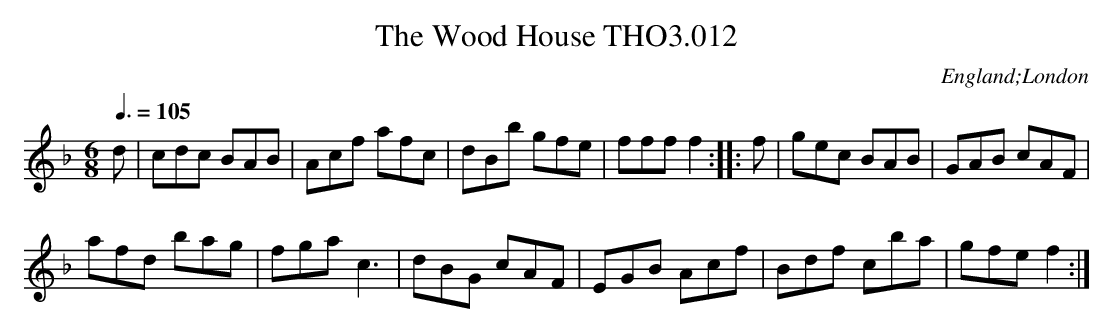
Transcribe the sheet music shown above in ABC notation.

X:1
T:Wood House THO3.012, The
O:England;London
M:6/8
L:1/8
Q:3/8=105
K:F
d|cdc BAB|Acf afc|dBb gfe|fff f2 ::f|gec BAB|GAB cAF|
afd bag|fga c3|dBG cAF|EGB Acf|Bdf cba|gfe f2:|
